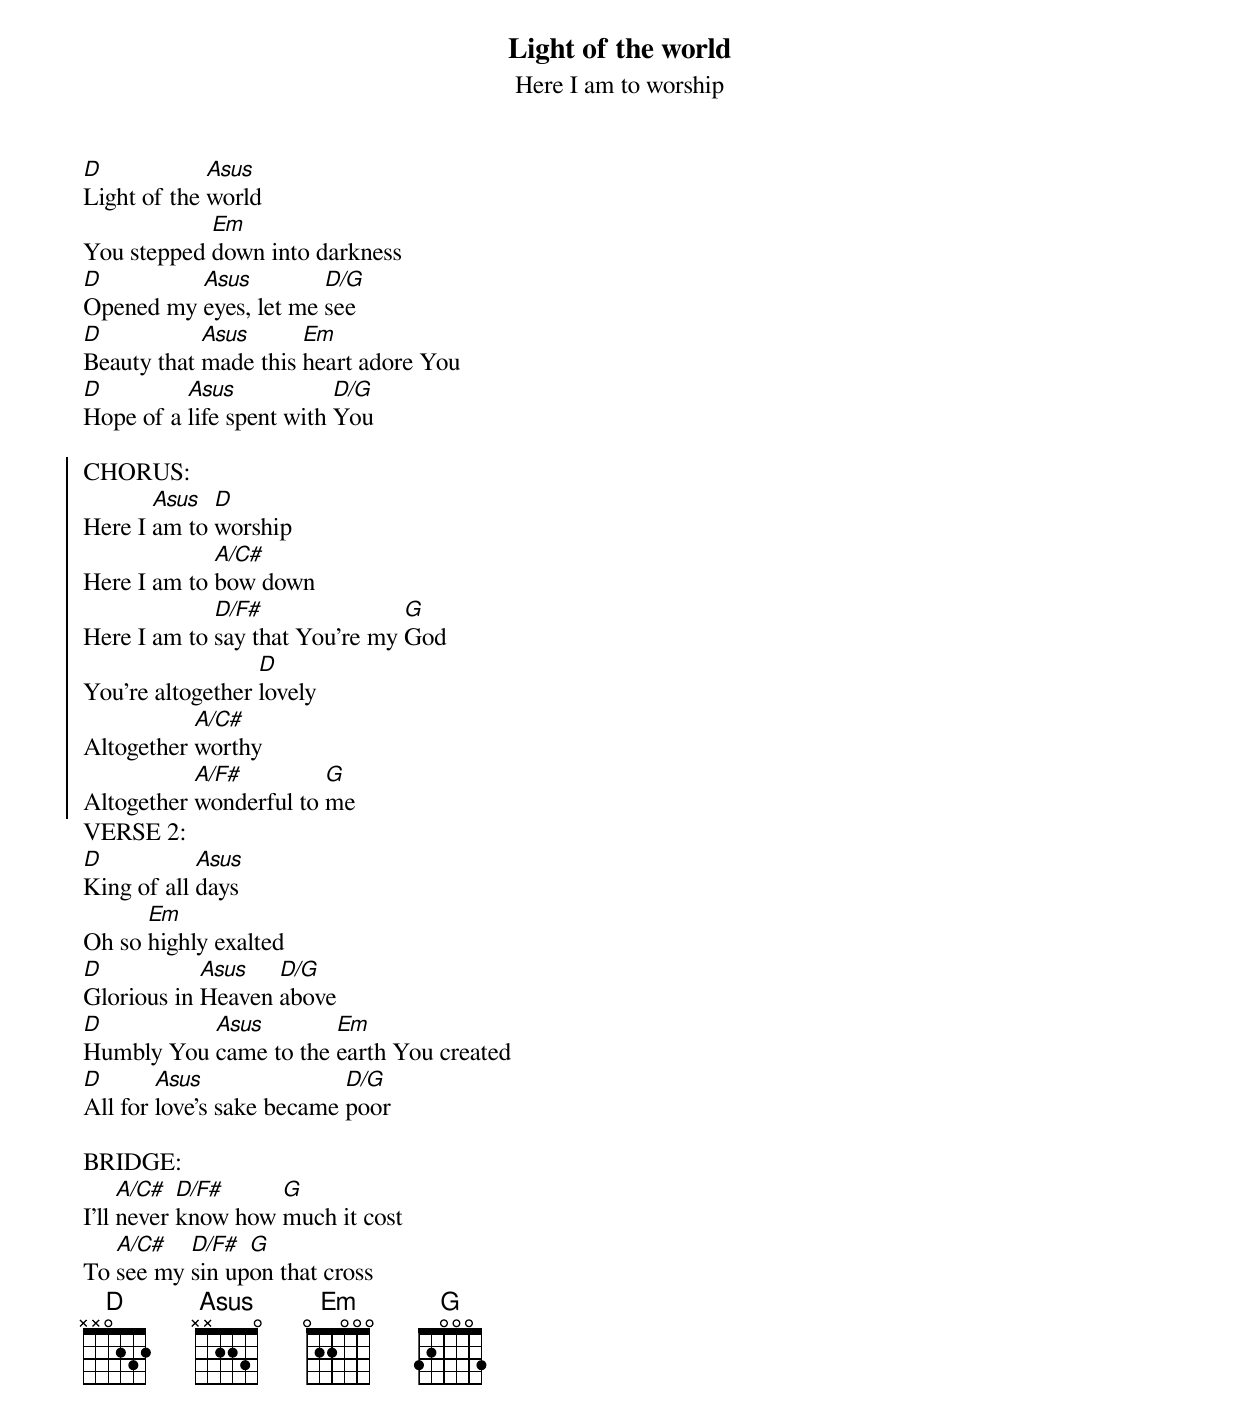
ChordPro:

{t: Light of the world}
{st: Here I am to worship}

[D]Light of the [Asus]world
You stepped [Em]down into darkness
[D]Opened my [Asus]eyes, let me [D/G]see
[D]Beauty that [Asus]made this [Em]heart adore You
[D]Hope of a [Asus]life spent with [D/G]You

{soc}
CHORUS:
Here I [Asus]am to [D]worship
Here I am to [A/C#]bow down
Here I am to [D/F#]say that You're my [G]God
You're altogether [D]lovely
Altogether [A/C#]worthy
Altogether [A/F#]wonderful to [G]me
{eoc}
VERSE 2:
[D]King of all [Asus]days
Oh so [Em]highly exalted
[D]Glorious in [Asus]Heaven [D/G]above
[D]Humbly You [Asus]came to the [Em]earth You created
[D]All for [Asus]love's sake became [D/G]poor

BRIDGE:
I'll [A/C#]never [D/F#]know how [G]much it cost
To [A/C#]see my [D/F#]sin up[G]on that cross
